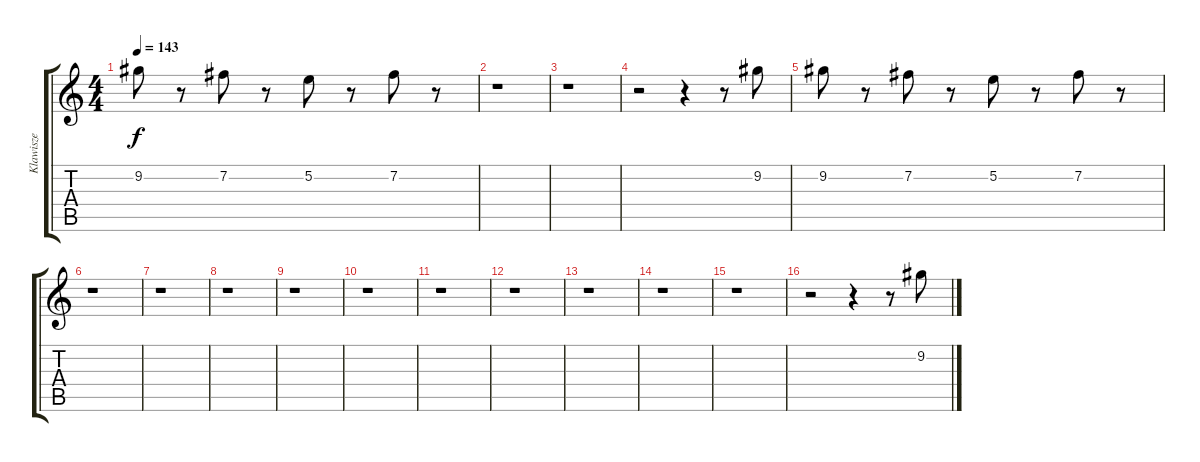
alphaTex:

\track ("Klawisze" "Klawisze") {instrument electricguitarclean}
\staff {score tabs}
\tuning (E4 B3 G3 D3 A2 E2) {hide}
\ts (4 4)
\tempo 143
\clef g2
\ks c
9.2.8{dy f} r.8 7.2.8 r.8 5.2.8 r.8 7.2.8 r.8 |
r.1 |
r.1 |
r.2 r.4 r.8 9.2.8 |
9.2.8 r.8 7.2.8 r.8 5.2.8 r.8 7.2.8 r.8 |
r.1 |
r.1 |
r.1 |
r.1 |
r.1 |
r.1 |
r.1 |
r.1 |
r.1 |
r.1 |
r.2 r.4 r.8 9.2.8
